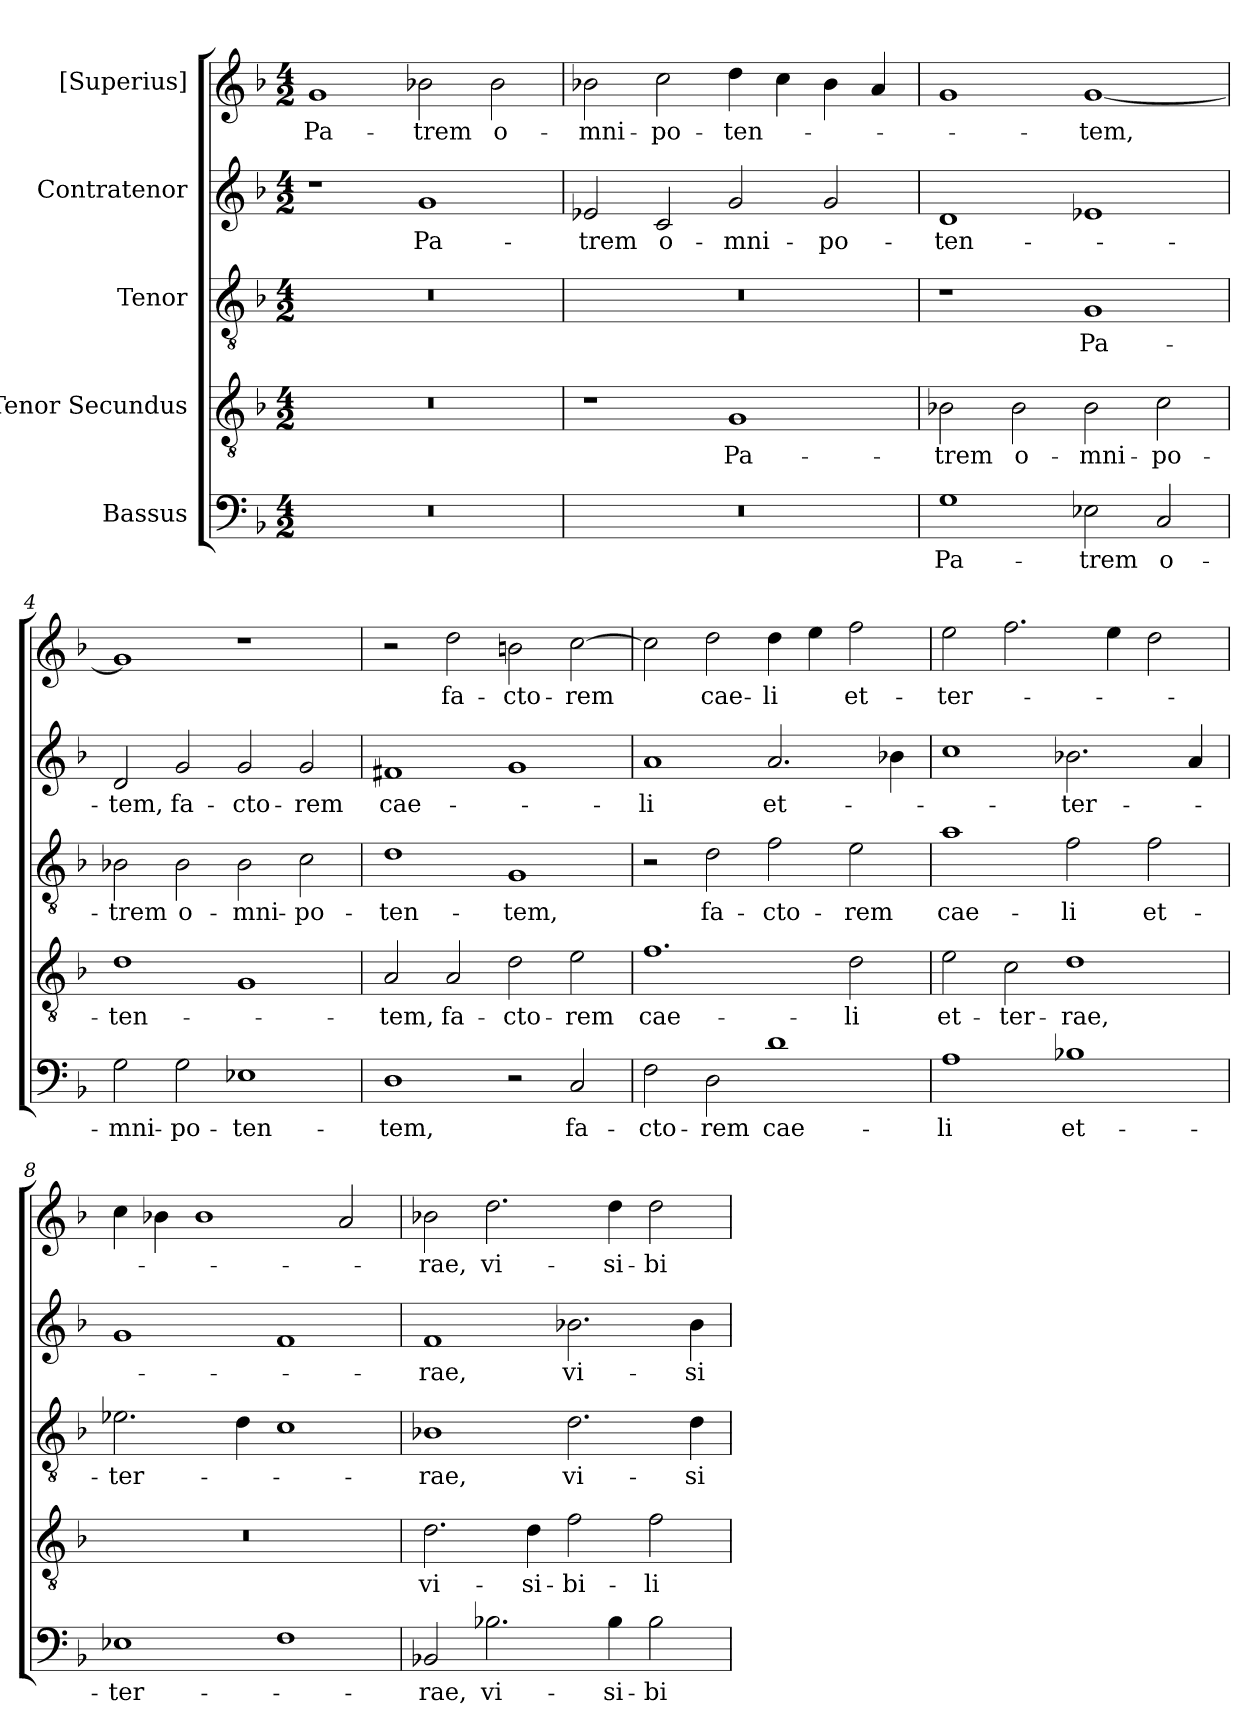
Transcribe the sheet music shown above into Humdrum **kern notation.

**kern	**text	**kern	**text	**kern	**text	**kern	**text	**kern	**text
*part5	*part5	*part4	*part4	*part3	*part3	*part2	*part2	*part1	*part1
*staff5	*staff5	*staff4	*staff4	*staff3	*staff3	*staff2	*staff2	*staff1	*staff1
*I"Bassus	*	*I"Tenor Secundus	*	*I"Tenor	*	*I"Contratenor	*	*I"[Superius]	*
*clefF4	*	*clefGv2	*	*clefGv2	*	*clefG2	*	*clefG2	*
*k[b-]	*	*k[b-]	*	*k[b-]	*	*k[b-]	*	*k[b-]	*
*M4/2	*	*M4/2	*	*M4/2	*	*M4/2	*	*M4/2	*
=1	=1	=1	=1	=1	=1	=1	=1	=1	=1
0r	.	0r	.	0r	.	1r	.	1g/	Pa-
.	.	.	.	.	.	1g/	Pa-	2b-X\	-trem
.	.	.	.	.	.	.	.	2b-\	o-
=2	=2	=2	=2	=2	=2	=2	=2	=2	=2
0r	.	1r	.	0r	.	2e-X/	-trem	2b-X\	-mni-
.	.	.	.	.	.	2c/	o-	2cc\	-po-
.	.	1G/	Pa-	.	.	2g/	-mni-	4dd\	-ten-
.	.	.	.	.	.	.	.	4cc\	.
.	.	.	.	.	.	2g/	-po-	4b-\	.
.	.	.	.	.	.	.	.	4a/	.
=3	=3	=3	=3	=3	=3	=3	=3	=3	=3
1G\	Pa-	2B-X\	-trem	1r	.	1d/	-ten-	1g/	.
.	.	2B-\	o-	.	.	.	.	.	.
2E-X\	-trem	2B-\	-mni-	1G/	Pa-	1e-X/	.	[1g/	-tem,
2C/	o-	2c\	-po-	.	.	.	.	.	.
=4	=4	=4	=4	=4	=4	=4	=4	=4	=4
2G\	-mni-	1d\	-ten-	2B-X\	-trem	2d/	-tem,	1g/]	.
2G\	-po-	.	.	2B-\	o-	2g/	fa-	.	.
1E-X\	-ten-	1G/	.	2B-\	-mni-	2g/	-cto-	1r	.
.	.	.	.	2c\	-po-	2g/	-rem	.	.
=5	=5	=5	=5	=5	=5	=5	=5	=5	=5
1D\	-tem,	2A/	-tem,	1d\	-ten-	1f#X/	cae-	2r	.
.	.	2A/	fa-	.	.	.	.	2dd\	fa-
2r	.	2d\	-cto-	1G/	-tem,	1g/	.	2b\	-cto-
2C/	fa-	2e\	-rem	.	.	.	.	[2cc\	-rem
=6	=6	=6	=6	=6	=6	=6	=6	=6	=6
2F\	-cto-	1.f\	cae-	2r	.	1a/	-li	2cc\]	.
2D\	-rem	.	.	2d\	fa-	.	.	2dd\	cae-
1d\	cae-	.	.	2f\	-cto-	2.a/	et-	4dd\	-li
.	.	.	.	.	.	.	.	4ee\	.
.	.	2d\	-li	2e\	-rem	.	.	2ff\	et-
.	.	.	.	.	.	4b-X\	.	.	.
=7	=7	=7	=7	=7	=7	=7	=7	=7	=7
1A\	-li	2e\	et-	1a\	cae-	1cc\	.	2ee\	ter-
.	.	2c\	ter-	.	.	.	.	2.ff\	.
1B-X\	et-	1d\	-rae,	2f\	-li	2.b-X\	ter-	.	.
.	.	.	.	.	.	.	.	4ee\	.
.	.	.	.	2f\	et-	.	.	2dd\	.
.	.	.	.	.	.	4a/	.	.	.
=8	=8	=8	=8	=8	=8	=8	=8	=8	=8
1E-X\	ter-	0r	.	2.e-X\	ter-	1g/	.	4cc\	.
.	.	.	.	.	.	.	.	4b-X\	.
.	.	.	.	.	.	.	.	1b-\	.
.	.	.	.	4d\	.	.	.	.	.
1F\	.	.	.	1c\	.	1f/	.	.	.
.	.	.	.	.	.	.	.	2a/	.
=9	=9	=9	=9	=9	=9	=9	=9	=9	=9
2BB-X/	-rae,	2.d\	vi-	1B-X\	-rae,	1f/	-rae,	2b-X\	-rae,
2.B-X\	vi-	.	.	.	.	.	.	2.dd\	vi-
.	.	4d\	-si-	.	.	.	.	.	.
.	.	2f\	-bi-	2.d\	vi-	2.b-X\	vi-	.	.
4B-\	-si-	.	.	.	.	.	.	4dd\	-si-
2B-\	-bi-	2f\	-li-	.	.	.	.	2dd\	-bi-
.	.	.	.	4d\	-si-	4b-\	-si-	.	.
=	=	=	=	=	=	=	=	=	=
*-	*-	*-	*-	*-	*-	*-	*-	*-	*-
